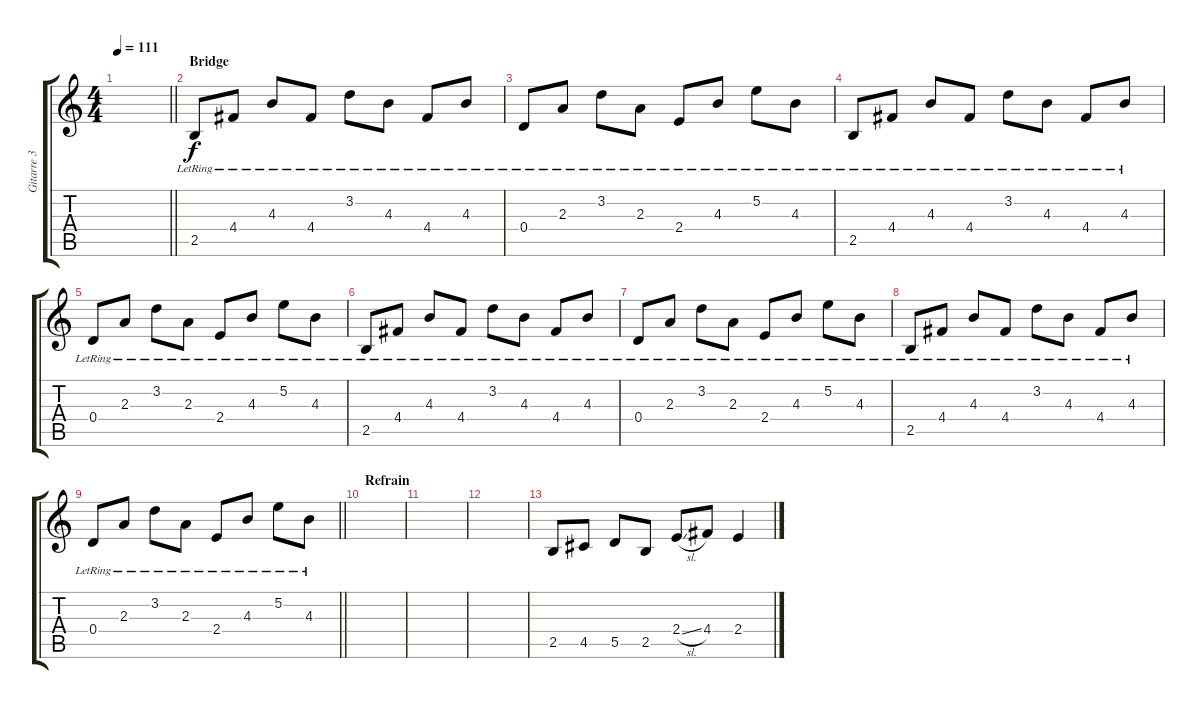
\track ("Gitarre 3" "Gitarre 3") {instrument acousticguitarsteel}
\staff {score tabs}
\tuning (E4 B3 G3 D3 A2 E2) {hide}
\ts (4 4)
\tempo 111
\clef g2
\barLineRight lightlight
\ks c
|
\section ("" "Bridge")
2.5{lr}.8{volume 13 instrument acousticguitarsteel} 4.4{lr}.8 4.3{lr}.8 4.4{lr}.8 3.2{lr}.8 4.3{lr}.8 4.4{lr}.8 4.3{lr}.8 |
0.4{lr}.8 2.3{lr}.8 3.2{lr}.8 2.3{lr}.8 2.4{lr}.8 4.3{lr}.8 5.2{lr}.8 4.3{lr}.8 |
2.5{lr}.8 4.4{lr}.8 4.3{lr}.8 4.4{lr}.8 3.2{lr}.8 4.3{lr}.8 4.4{lr}.8 4.3{lr}.8 |
0.4{lr}.8 2.3{lr}.8 3.2{lr}.8 2.3{lr}.8 2.4{lr}.8 4.3{lr}.8 5.2{lr}.8 4.3{lr}.8 |
2.5{lr}.8 4.4{lr}.8 4.3{lr}.8 4.4{lr}.8 3.2{lr}.8 4.3{lr}.8 4.4{lr}.8 4.3{lr}.8 |
0.4{lr}.8 2.3{lr}.8 3.2{lr}.8 2.3{lr}.8 2.4{lr}.8 4.3{lr}.8 5.2{lr}.8 4.3{lr}.8 |
2.5{lr}.8 4.4{lr}.8 4.3{lr}.8 4.4{lr}.8 3.2{lr}.8 4.3{lr}.8 4.4{lr}.8 4.3{lr}.8 |
\barLineRight lightlight
0.4{lr}.8 2.3{lr}.8 3.2{lr}.8 2.3{lr}.8 2.4{lr}.8 4.3{lr}.8 5.2{lr}.8 4.3{lr}.8 |
\section ("" "Refrain")
|
|
|
2.5.8 4.5.8 5.5.8 2.5.8 2.4{sl}.8 4.4.8 2.4.4
